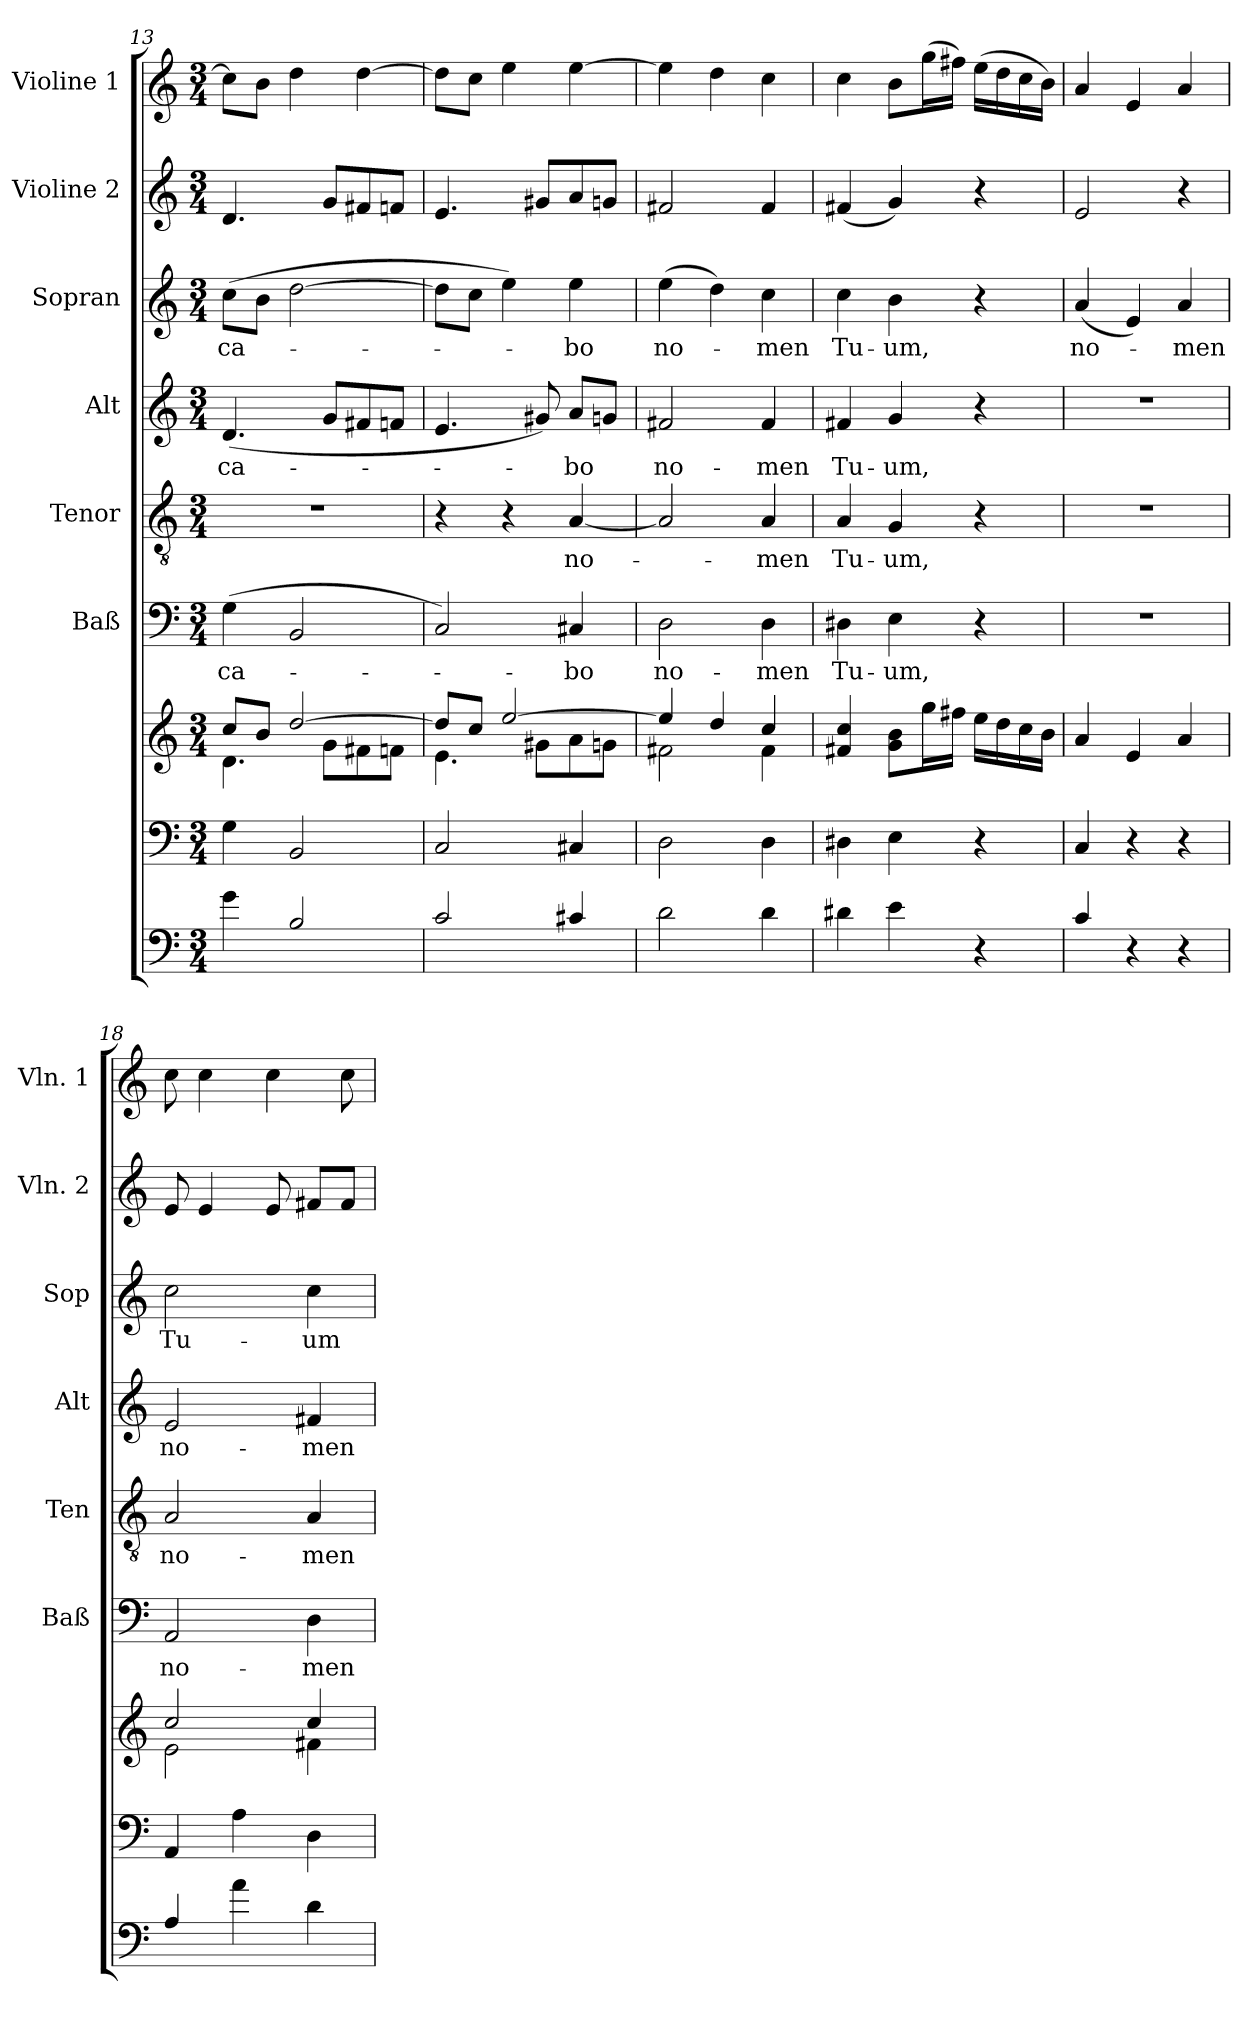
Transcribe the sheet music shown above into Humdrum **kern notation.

**kern	**kern	**kern	**kern	**text	**kern	**text	**kern	**text	**kern	**text	**kern	**kern
*part8	*part7	*part7	*part6	*part6	*part5	*part5	*part4	*part4	*part3	*part3	*part2	*part1
*staff9	*staff8	*staff7	*staff6	*staff6	*staff5	*staff5	*staff4	*staff4	*staff3	*staff3	*staff2	*staff1
*	*	*	*I"Baß	*	*I"Tenor	*	*I"Alt	*	*I"Sopran	*	*I"Violine 2	*I"Violine 1
*	*	*	*I'Baß	*	*I'Ten	*	*I'Alt	*	*I'Sop	*	*I'Vln. 2	*I'Vln. 1
!!LO:PB:g=z
*clefF4	*clefF4	*clefG2	*clefF4	*	*clefGv2	*	*clefG2	*	*clefG2	*	*clefG2	*clefG2
*ITrd7c12	*	*	*	*	*	*	*	*	*	*	*	*
*k[]	*k[]	*k[]	*k[]	*	*k[]	*	*k[]	*	*k[]	*	*k[]	*k[]
*C:	*C:	*C:	*C:	*	*C:	*	*C:	*	*C:	*	*C:	*C:
*M3/4	*M3/4	*M3/4	*M3/4	*	*M3/4	*	*M3/4	*	*M3/4	*	*M3/4	*M3/4
=13	=13	=13	=13	=13	=13	=13	=13	=13	=13	=13	=13	=13
*	*	*^	*	*	*	*	*	*	*	*	*	*
!	!	!	!	!	!LO:LY:b	!	!	!	!LO:LY:b	!	!LO:LY:b	!	!
4G\	4G\	8cc/L	4.d\	(>4G\	-ca-	2.r	.	(<4.d/	-ca-	(>8cc\L	-ca-	4.d/	8cc\L]
.	.	8b/J	.	.	.	.	.	.	.	8b\J	.	.	8b\J
2BB/	2BB/	[>2dd/	.	2BB/	.	.	.	.	.	[2dd\	.	.	4dd\
.	.	.	8g\L	.	.	.	.	8g/L	.	.	.	8g/L	.
.	.	.	8f#X\	.	.	.	.	8f#X/	.	.	.	8f#X/	[4dd\
.	.	.	8fn\J	.	.	.	.	8fn/J	.	.	.	8fn/J	.
=14	=14	=14	=14	=14	=14	=14	=14	=14	=14	=14	=14	=14	=14
2C/	2C/	8dd/L]	4.e\	2C/)	.	4r	.	4.e/	.	8dd\L]	.	4.e/	8dd\L]
.	.	8cc/J	.	.	.	.	.	.	.	8cc\J	.	.	8cc\J
.	.	[>2ee/	.	.	.	4r	.	.	.	4ee\)	.	.	4ee\
.	.	.	8g#X\L	.	.	.	.	8g#X/)	.	.	.	8g#X/L	.
!	!	!	!	!	!LO:LY:b	!	!LO:LY:b	!	!LO:LY:b	!	!LO:LY:b	!	!
4C#X/	4C#X/	.	8a\	4C#X/	-bo	[4A/	no-	8a/L	-bo	4ee\	-bo	8a/	[4ee\
.	.	.	8gn\J	.	.	.	.	8gn/J	.	.	.	8gn/J	.
=15	=15	=15	=15	=15	=15	=15	=15	=15	=15	=15	=15	=15	=15
!	!	!	!	!	!LO:LY:b	!	!	!	!LO:LY:b	!	!LO:LY:b	!	!
2D\	2D\	4ee/]	2f#X\	2D\	no-	2A/]	.	2f#X/	no-	(>4ee\	no-	2f#X/	4ee\]
.	.	4dd/	.	.	.	.	.	.	.	4dd\)	.	.	4dd\
!	!	!	!	!	!LO:LY:b	!	!LO:LY:b	!	!LO:LY:b	!	!LO:LY:b	!	!
4D\	4D\	4cc/	4f#\	4D\	-men	4A/	-men	4f#/	-men	4cc\	-men	4f#/	4cc\
=16	=16	=16	=16	=16	=16	=16	=16	=16	=16	=16	=16	=16	=16
!	!	!	!	!	!LO:LY:b	!	!LO:LY:b	!	!LO:LY:b	!	!LO:LY:b	!	!
*	*	*v	*v	*	*	*	*	*	*	*	*	*	*
4D#X\	4D#X\	4f#X/ 4cc/	4D#X\	Tu-	4A/	Tu-	4f#X/	Tu-	4cc\	Tu-	(<4f#X/	4cc\
!	!	!	!	!LO:LY:b	!	!LO:LY:b	!	!LO:LY:b	!	!LO:LY:b	!	!
4E\	4E\	8g\ 8b\L	4E\	-um,	4G/	-um,	4g/	-um,	4b\	-um,	4g/)	8b\L
.	.	16gg\L	.	.	.	.	.	.	.	.	.	(>16gg\L
.	.	16ff#X\JJ	.	.	.	.	.	.	.	.	.	16ff#X\JJ)
4r	4r	16ee\LL	4r	.	4r	.	4r	.	4r	.	4r	(>16ee\LL
.	.	16dd\	.	.	.	.	.	.	.	.	.	16dd\
.	.	16cc\	.	.	.	.	.	.	.	.	.	16cc\
.	.	16b\JJ	.	.	.	.	.	.	.	.	.	16b\JJ)
=17	=17	=17	=17	=17	=17	=17	=17	=17	=17	=17	=17	=17
!	!	!	!	!	!	!	!	!	!	!LO:LY:b	!	!
4C/	4C/	4a/	2.r	.	2.r	.	2.r	.	(<4a/	no-	2e/	4a/
4r	4r	4e/	.	.	.	.	.	.	4e/)	.	.	4e/
!	!	!	!	!	!	!	!	!	!	!LO:LY:b	!	!
4r	4r	4a/	.	.	.	.	.	.	4a/	-men	4r	4a/
!!LO:PB:g=z
=18	=18	=18	=18	=18	=18	=18	=18	=18	=18	=18	=18	=18
*	*	*^	*	*	*	*	*	*	*	*	*	*
!	!	!	!	!	!LO:LY:b	!	!LO:LY:b	!	!LO:LY:b	!	!LO:LY:b	!	!
4AA/	4AA/	2cc/	2e\	2AA/	no-	2A/	no-	2e/	no-	2cc\	Tu-	8e/	8cc\
.	.	.	.	.	.	.	.	.	.	.	.	4e/	4cc\
4A\	4A\	.	.	.	.	.	.	.	.	.	.	.	.
.	.	.	.	.	.	.	.	.	.	.	.	8e/	4cc\
!	!	!	!	!	!LO:LY:b	!	!LO:LY:b	!	!LO:LY:b	!	!LO:LY:b	!	!
4D\	4D\	4cc/	4f#X\	4D\	-men	4A/	-men	4f#X/	-men	4cc\	-um	8f#X/L	.
.	.	.	.	.	.	.	.	.	.	.	.	8f#/J	8cc\
*	*	*v	*v	*	*	*	*	*	*	*	*	*	*
=	=	=	=	=	=	=	=	=	=	=	=	=
*-	*-	*-	*-	*-	*-	*-	*-	*-	*-	*-	*-	*-
